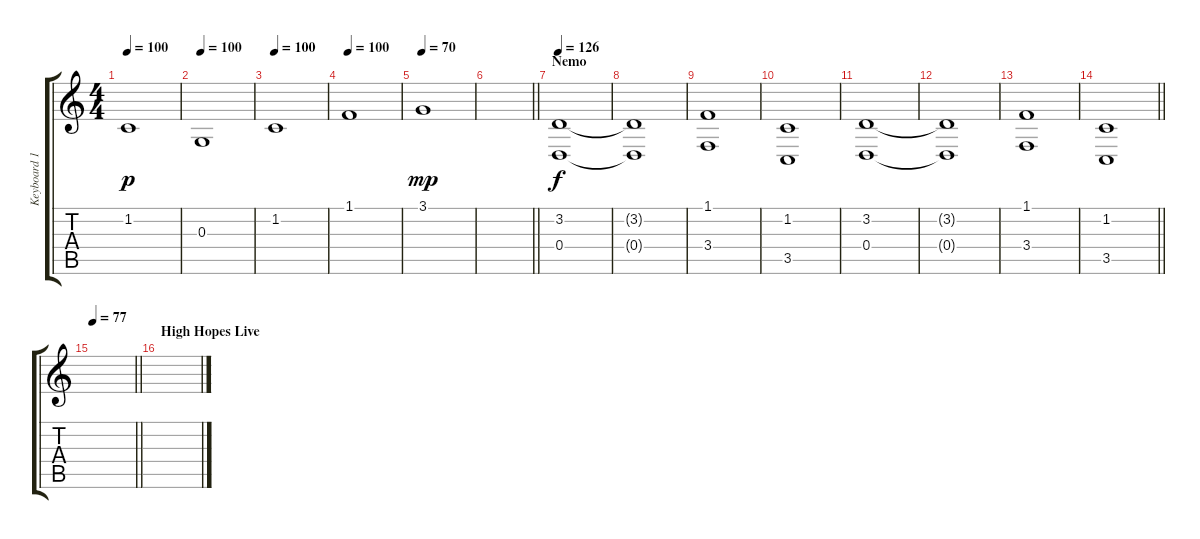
\track ("Keyboard 1" "Keyboard 1") {instrument stringensemble1}
\staff {score tabs}
\tuning (E4 B3 G3 D3 A2 E2) {hide}
\ts (4 4)
\tempo 100
\clef g2
\ks c
1.2.1{dy p} |
\tempo 100
0.3.1 |
\tempo 100
1.2.1 |
\tempo 100
1.1.1 |
\tempo 70
3.1.1{dy mp} |
\barLineRight lightlight
|
\section ("" "Nemo")
\tempo 126
(3.2 0.4).1{dy f volume 4} |
(3.2{t} 0.4{t}).1 |
(1.1 3.4).1 |
(1.2 3.5).1 |
(3.2 0.4).1 |
(3.2{t} 0.4{t}).1 |
(1.1 3.4).1 |
\barLineRight lightlight
(1.2 3.5).1 |
\tempo 77
\barLineRight lightlight
|
\section ("" "High Hopes Live")
